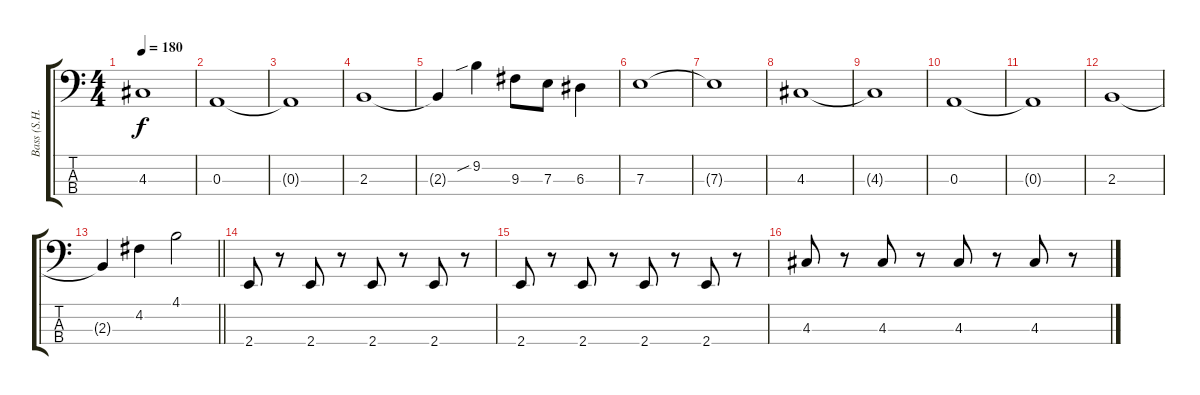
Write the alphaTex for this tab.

\track ("Bass (S.H. Cho)" "Bass (S.H.") {instrument electricbassfinger}
\staff {score tabs}
\tuning (G2 D2 A1 D1) {hide}
\ts (4 4)
\tempo 180
\clef f4
\ks c
4.3{t}.1{dy f} |
0.3.1 |
0.3{t}.1 |
2.3.1 |
2.3{t}.4 9.2{sib}.4 9.3.8 7.3.8 6.3.4 |
7.3.1 |
7.3{t}.1 |
4.3.1 |
4.3{t}.1 |
0.3.1 |
0.3{t}.1 |
2.3.1 |
\barLineRight lightlight
2.3{t}.4 4.2.4 4.1.2 |
\section ("" "")
2.4.8 r.8 2.4.8 r.8 2.4.8 r.8 2.4.8 r.8 |
2.4.8 r.8 2.4.8 r.8 2.4.8 r.8 2.4.8 r.8 |
4.3.8 r.8 4.3.8 r.8 4.3.8 r.8 4.3.8 r.8
